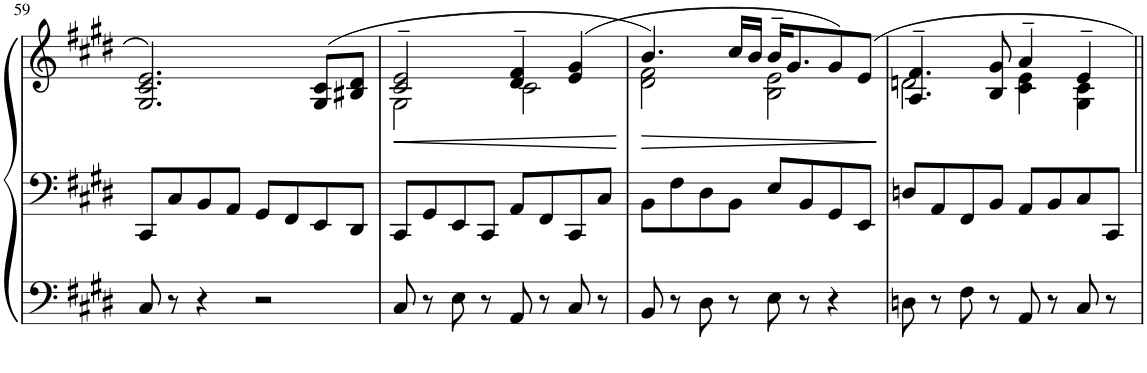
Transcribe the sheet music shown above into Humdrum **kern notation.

**kern	**kern	**kern	**dynam
*part1	*part1	*part1	*part1
*staff3	*staff2	*staff1	*staff1/2/3
*I"Pipe Organ	*	*	*
*I'P Org	*	*	*
!!LO:PB:g=z
*clefF4	*clefF4	*clefG2	*
*k[f#c#g#d#]	*k[f#c#g#d#]	*k[f#c#g#d#]	*
*M4/4	*M4/4	*M4/4	*
*met(c)	*met(c)	*met(c)	*
=59	=59	=59	=59
8C#/	8CC#/L	2.G#/ 2.c#/ 2.e/	.
8r	8C#/	.	.
4r	8BB/	.	.
.	8AA/J	.	.
2r	8GG#/L	.	.
.	8FF#/	.	.
.	8EE/	(8G#/ 8c#/L	.
.	8DD#/J	8B#X/ 8d#/J	.
=60	=60	=60	=60
!	!	!	!LO:HP:b
*	*	*^	*
8C#/	8CC#/L	2c#/~ 2e/~	2G#\	<
8r	8GG#/	.	.	.
8E\	8EE/	.	.	.
8r	8CC#/J	.	.	.
8AA/	8AA/L	4d#/~ 4f#/~	2c#\	.
8r	8FF#/	.	.	.
8C#/	8CC#/	(4e/ 4g#/	.	.
8r	8C#/J	.	.	.
*	*	*v	*v	*
.	.	.	[
=61	=61	=61	=61
!	!	!	!LO:HP:b
*	*	*^	*
8BB/	8BB\L	4.b/)	2d#\ 2f#\	>
8r	8F#\	.	.	.
8D#\	8D#\	.	.	.
8r	8BB\J	16cc#/LL	.	.
.	.	16b/JJ	.	.
8E\	8E/L	16b~/KL	2B\ 2e\	.
.	.	8.g#/	.	.
8r	8BB/	.	.	.
4r	8GG#/	8g#/)	.	.
.	8EE/J	8e/J	.	.
*	*	*v	*v	*
.	.	.	]
=62	=62	=62	=62
*	*	*^	*
8Dn\	8Dn/L	4.A/~ 4.f#/~	2dn\	.
8r	8AA/	.	.	.
8F#\	8FF#/	.	.	.
8r	8BB/J	8B/ 8g#/	.	.
8AA/	8AA/L	4a~/	4c#\ 4e\	.
8r	8BB/	.	.	.
8C#/	8C#/	4e~/	4G#\ 4c#\	.
8r	8CC#/J	.	.	.
*	*	*v	*v	*
=||	=||	=||	=||
*-	*-	*-	*-
